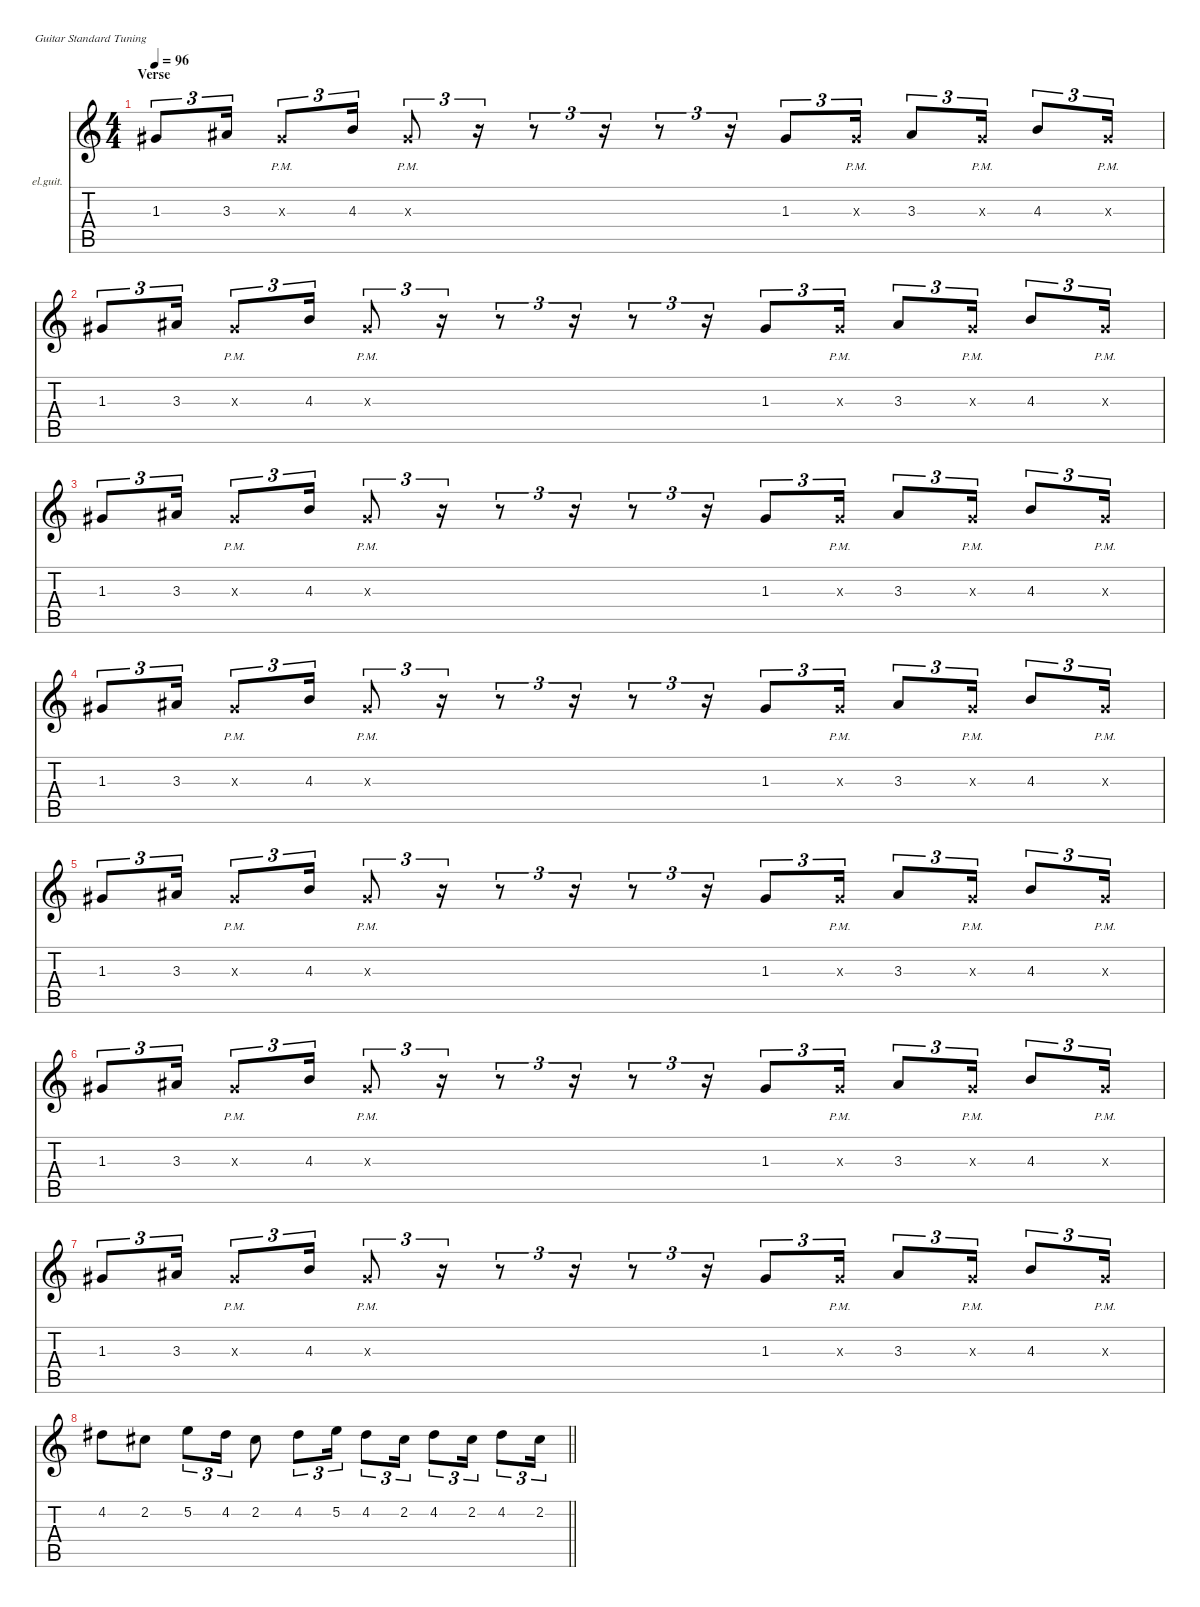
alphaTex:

\defaultSystemsLayout 4
\hideDynamics
\bracketExtendMode nobrackets
\firstSystemTrackNameOrientation horizontal
\otherSystemsTrackNameOrientation horizontal
\track ("Guitar (riff)" "el.guit.") {instrument electricguitarclean}
\staff {score tabs}
\tuning (E4 B3 G3 D3 A2 E2)
\ts (4 4)
\section ("" "Verse")
\tempo 96
\clef g2
\ks c
1.3{acc #}.8{tu (3 2) dy mp beam Up} 3.3{acc #}.16{tu (3 2) beam Up} 1.3{pm x acc #}.8{tu (3 2) beam Up} 4.3.16{tu (3 2) beam Up} 1.3{pm x acc #}.8{tu (3 2) beam Up} r.16{tu (3 2) beam Up} r.8{tu (3 2) beam Up} r.16{tu (3 2) beam Up} r.8{tu (3 2) beam Up} r.16{tu (3 2) beam Up} 1.3{acc #}.8{tu (3 2) beam Up} 1.3{pm x acc #}.16{tu (3 2) beam Up} 3.3{acc #}.8{tu (3 2) beam Up} 1.3{pm x acc #}.16{tu (3 2) beam Up} 4.3.8{tu (3 2) beam Up} 1.3{pm x acc #}.16{tu (3 2) beam Up} |
1.3{acc #}.8{tu (3 2) beam Up} 3.3{acc #}.16{tu (3 2) beam Up} 1.3{pm x acc #}.8{tu (3 2) beam Up} 4.3.16{tu (3 2) beam Up} 1.3{pm x acc #}.8{tu (3 2) beam Up} r.16{tu (3 2) beam Up} r.8{tu (3 2) beam Up} r.16{tu (3 2) beam Up} r.8{tu (3 2) beam Up} r.16{tu (3 2) beam Up} 1.3{acc #}.8{tu (3 2) beam Up} 1.3{pm x acc #}.16{tu (3 2) beam Up} 3.3{acc #}.8{tu (3 2) beam Up} 1.3{pm x acc #}.16{tu (3 2) beam Up} 4.3.8{tu (3 2) beam Up} 1.3{pm x acc #}.16{tu (3 2) beam Up} |
1.3{acc #}.8{tu (3 2) beam Up} 3.3{acc #}.16{tu (3 2) beam Up} 1.3{pm x acc #}.8{tu (3 2) beam Up} 4.3.16{tu (3 2) beam Up} 1.3{pm x acc #}.8{tu (3 2) beam Up} r.16{tu (3 2) beam Up} r.8{tu (3 2) beam Up} r.16{tu (3 2) beam Up} r.8{tu (3 2) beam Up} r.16{tu (3 2) beam Up} 1.3{acc #}.8{tu (3 2) beam Up} 1.3{pm x acc #}.16{tu (3 2) beam Up} 3.3{acc #}.8{tu (3 2) beam Up} 1.3{pm x acc #}.16{tu (3 2) beam Up} 4.3.8{tu (3 2) beam Up} 1.3{pm x acc #}.16{tu (3 2) beam Up} |
1.3{acc #}.8{tu (3 2) beam Up} 3.3{acc #}.16{tu (3 2) beam Up} 1.3{pm x acc #}.8{tu (3 2) beam Up} 4.3.16{tu (3 2) beam Up} 1.3{pm x acc #}.8{tu (3 2) beam Up} r.16{tu (3 2) beam Up} r.8{tu (3 2) beam Up} r.16{tu (3 2) beam Up} r.8{tu (3 2) beam Up} r.16{tu (3 2) beam Up} 1.3{acc #}.8{tu (3 2) beam Up} 1.3{pm x acc #}.16{tu (3 2) beam Up} 3.3{acc #}.8{tu (3 2) beam Up} 1.3{pm x acc #}.16{tu (3 2) beam Up} 4.3.8{tu (3 2) beam Up} 1.3{pm x acc #}.16{tu (3 2) beam Up} |
1.3{acc #}.8{tu (3 2) beam Up} 3.3{acc #}.16{tu (3 2) beam Up} 1.3{pm x acc #}.8{tu (3 2) beam Up} 4.3.16{tu (3 2) beam Up} 1.3{pm x acc #}.8{tu (3 2) beam Up} r.16{tu (3 2) beam Up} r.8{tu (3 2) beam Up} r.16{tu (3 2) beam Up} r.8{tu (3 2) beam Up} r.16{tu (3 2) beam Up} 1.3{acc #}.8{tu (3 2) beam Up} 1.3{pm x acc #}.16{tu (3 2) beam Up} 3.3{acc #}.8{tu (3 2) beam Up} 1.3{pm x acc #}.16{tu (3 2) beam Up} 4.3.8{tu (3 2) beam Up} 1.3{pm x acc #}.16{tu (3 2) beam Up} |
1.3{acc #}.8{tu (3 2) beam Up} 3.3{acc #}.16{tu (3 2) beam Up} 1.3{pm x acc #}.8{tu (3 2) beam Up} 4.3.16{tu (3 2) beam Up} 1.3{pm x acc #}.8{tu (3 2) beam Up} r.16{tu (3 2) beam Up} r.8{tu (3 2) beam Up} r.16{tu (3 2) beam Up} r.8{tu (3 2) beam Up} r.16{tu (3 2) beam Up} 1.3{acc #}.8{tu (3 2) beam Up} 1.3{pm x acc #}.16{tu (3 2) beam Up} 3.3{acc #}.8{tu (3 2) beam Up} 1.3{pm x acc #}.16{tu (3 2) beam Up} 4.3.8{tu (3 2) beam Up} 1.3{pm x acc #}.16{tu (3 2) beam Up} |
1.3{acc #}.8{tu (3 2) beam Up} 3.3{acc #}.16{tu (3 2) beam Up} 1.3{pm x acc #}.8{tu (3 2) beam Up} 4.3.16{tu (3 2) beam Up} 1.3{pm x acc #}.8{tu (3 2) beam Up} r.16{tu (3 2) beam Up} r.8{tu (3 2) beam Up} r.16{tu (3 2) beam Up} r.8{tu (3 2) beam Up} r.16{tu (3 2) beam Up} 1.3{acc #}.8{tu (3 2) beam Up} 1.3{pm x acc #}.16{tu (3 2) beam Up} 3.3{acc #}.8{tu (3 2) beam Up} 1.3{pm x acc #}.16{tu (3 2) beam Up} 4.3.8{tu (3 2) beam Up} 1.3{pm x acc #}.16{tu (3 2) beam Up} |
\barLineRight lightlight
4.2{acc #}.8{dy mf beam Down} 2.2{acc #}.8{beam Down} 5.2.8{tu (3 2) beam Down} 4.2{acc #}.16{tu (3 2) beam Down} 2.2{acc #}.8{beam Down} 4.2{acc #}.8{tu (3 2) beam Down} 5.2.16{tu (3 2) beam Down} 4.2{acc #}.8{tu (3 2) beam Down} 2.2{acc #}.16{tu (3 2) beam Down} 4.2{acc #}.8{tu (3 2) beam Down} 2.2{acc #}.16{tu (3 2) beam Down} 4.2{acc #}.8{tu (3 2) beam Down} 2.2{acc #}.16{tu (3 2) beam Down}
